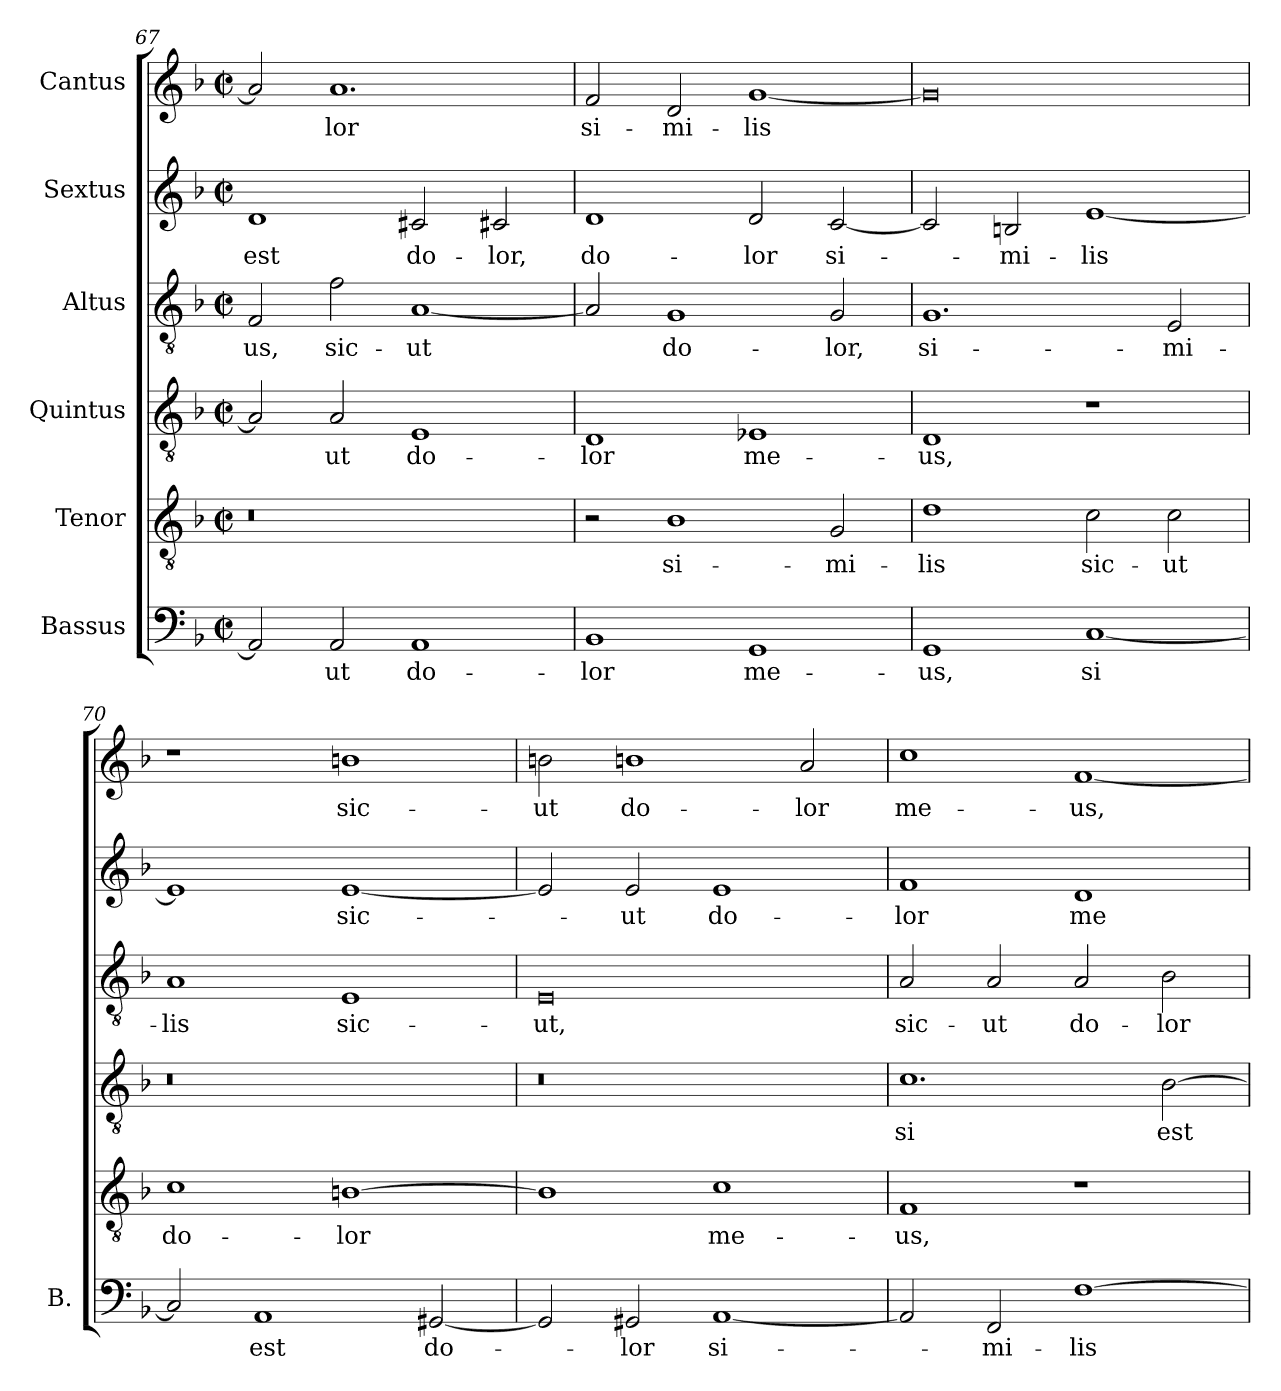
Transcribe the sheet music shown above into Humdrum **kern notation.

**kern	**text	**kern	**text	**kern	**text	**kern	**text	**kern	**text	**kern	**text
*part6	*part6	*part5	*part5	*part4	*part4	*part3	*part3	*part2	*part2	*part1	*part1
*staff6	*staff6	*staff5	*staff5	*staff4	*staff4	*staff3	*staff3	*staff2	*staff2	*staff1	*staff1
*I"Bassus	*	*I"Tenor	*	*I"Quintus	*	*I"Altus	*	*I"Sextus	*	*I"Cantus	*
*I'B.	*	*	*	*	*	*	*	*	*	*	*
*clefF4	*	*clefGv2	*	*clefGv2	*	*clefGv2	*	*clefG2	*	*clefG2	*
*k[b-]	*	*k[b-]	*	*k[b-]	*	*k[b-]	*	*k[b-]	*	*k[b-]	*
*F:	*	*F:	*	*F:	*	*F:	*	*F:	*	*F:	*
*M2/2	*	*M2/2	*	*M2/2	*	*M2/2	*	*M2/2	*	*M2/2	*
*met(c|)	*	*met(c|)	*	*met(c|)	*	*met(c|)	*	*met(c|)	*	*met(c|)	*
=67	=67	=67	=67	=67	=67	=67	=67	=67	=67	=67	=67
!	!	!LO:N:vis=0	!	!	!	!	!	!	!	!	!
2AA/]	.	1r	.	2A/]	.	2F/	-us,	1d/	est	2a/]	.
2AA/	-ut	.	.	2A/	-ut	2f\	sic-	.	.	1.a/	-lor
1AA/	do-	1ryy	.	1E/	do-	[1A/	-ut	2c#X/	do-	.	.
.	.	.	.	.	.	.	.	2c#X/	-lor,	.	.
=68	=68	=68	=68	=68	=68	=68	=68	=68	=68	=68	=68
1BB-/	-lor	2r	.	1D/	-lor	2A/]	.	1d/	do-	2f/	si-
.	.	1B-\	si-	.	.	1G/	do-	.	.	2d/	-mi-
1GG/	me-	.	.	1E-X/	me-	.	.	2d/	-lor	[1g/	-lis
.	.	2G/	-mi-	.	.	2G/	-lor,	[2c/	si-	.	.
=69	=69	=69	=69	=69	=69	=69	=69	=69	=69	=69	=69
1GG/	-us,	1d\	-lis	1D/	-us,	1.G/	si-	2c/]	.	0g/]	.
.	.	.	.	.	.	.	.	2Bn/	-mi-	.	.
[1C/	si	2c\	sic-	1r	.	.	.	[1e/	-lis	.	.
.	.	2c\	-ut	.	.	2E/	-mi-	.	.	.	.
=70	=70	=70	=70	=70	=70	=70	=70	=70	=70	=70	=70
!	!	!	!	!LO:N:vis=0	!	!	!	!	!	!	!
2C/]	.	1c\	do-	1r	.	1A/	-lis	1e/]	.	1r	.
1AA/	est	.	.	.	.	.	.	.	.	.	.
.	.	[1Bn\	-lor	1ryy	.	1E/	sic-	[1e/	sic-	1bn\	sic-
[2GG#X/	do-	.	.	.	.	.	.	.	.	.	.
=71	=71	=71	=71	=71	=71	=71	=71	=71	=71	=71	=71
!	!	!	!	!LO:N:vis=0	!	!	!	!	!	!	!
2GG#/]	.	1B\]	.	1r	.	0E/	-ut,	2e/]	.	2bn\	-ut
2GG#X/	-lor	.	.	.	.	.	.	2e/	-ut	1bn\	do-
[1AA/	si-	1c\	me-	1ryy	.	.	.	1e/	do-	.	.
.	.	.	.	.	.	.	.	.	.	2a/	-lor
=72	=72	=72	=72	=72	=72	=72	=72	=72	=72	=72	=72
2AA/]	.	1F/	-us,	1.c\	si	2A/	sic-	1f/	-lor	1cc\	me-
2FF/	-mi-	.	.	.	.	2A/	-ut	.	.	.	.
[1F\	-lis	1r	.	.	.	2A/	do-	1d/	me-	[1f/	-us,
.	.	.	.	[2B-\	est	2B-\	-lor	.	.	.	.
=	=	=	=	=	=	=	=	=	=	=	=
*-	*-	*-	*-	*-	*-	*-	*-	*-	*-	*-	*-
